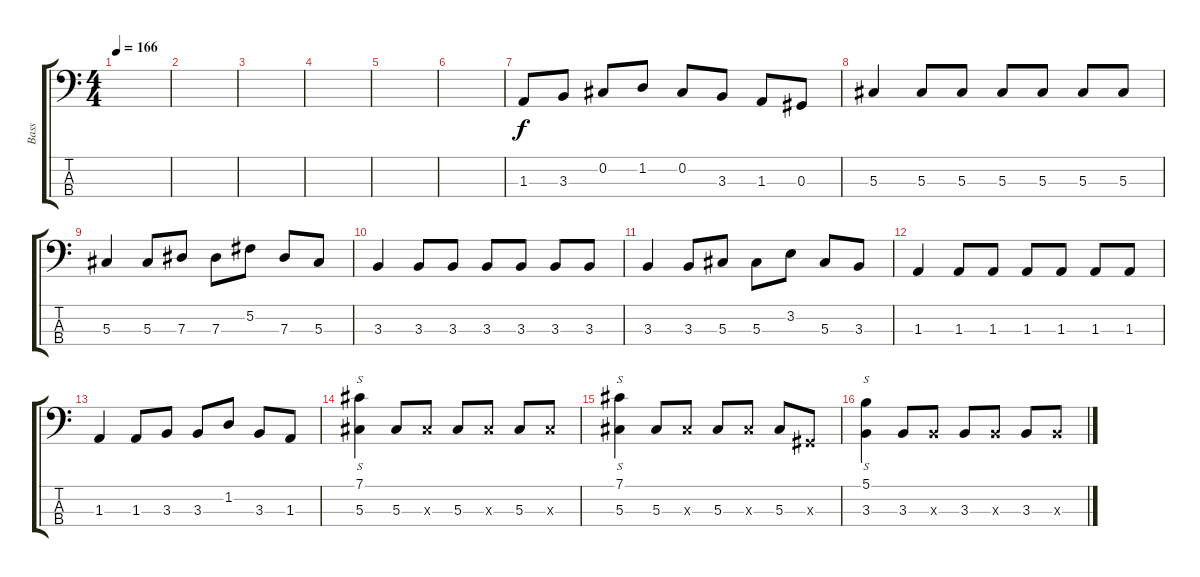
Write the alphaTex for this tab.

\track ("Bass" "Bass") {instrument electricbasspick}
\staff {score tabs}
\tuning (Gb2 Db2 Ab1 Eb1) {hide}
\ts (4 4)
\tempo 166
\clef f4
\ks c
|
|
|
|
|
|
1.3.8 3.3.8 0.2.8 1.2.8 0.2.8 3.3.8 1.3.8 0.3.8 |
5.3.4 5.3.8 5.3.8 5.3.8 5.3.8 5.3.8 5.3.8 |
5.3.4 5.3.8 7.3.8 7.3.8 5.2.8 7.3.8 5.3.8 |
3.3.4 3.3.8 3.3.8 3.3.8 3.3.8 3.3.8 3.3.8 |
3.3.4 3.3.8 5.3.8 5.3.8 3.2.8 5.3.8 3.3.8 |
1.3.4 1.3.8 1.3.8 1.3.8 1.3.8 1.3.8 1.3.8 |
1.3.4 1.3.8 3.3.8 3.3.8 1.2.8 3.3.8 1.3.8 |
(7.1 5.3).4{s} 5.3.8 5.3{x}.8 5.3.8 5.3{x}.8 5.3.8 5.3{x}.8 |
(7.1 5.3).4{s} 5.3.8 5.3{x}.8 5.3.8 5.3{x}.8 5.3.8 0.3{x}.8 |
(5.1 3.3).4{s} 3.3.8 3.3{x}.8 3.3.8 3.3{x}.8 3.3.8 3.3{x}.8
